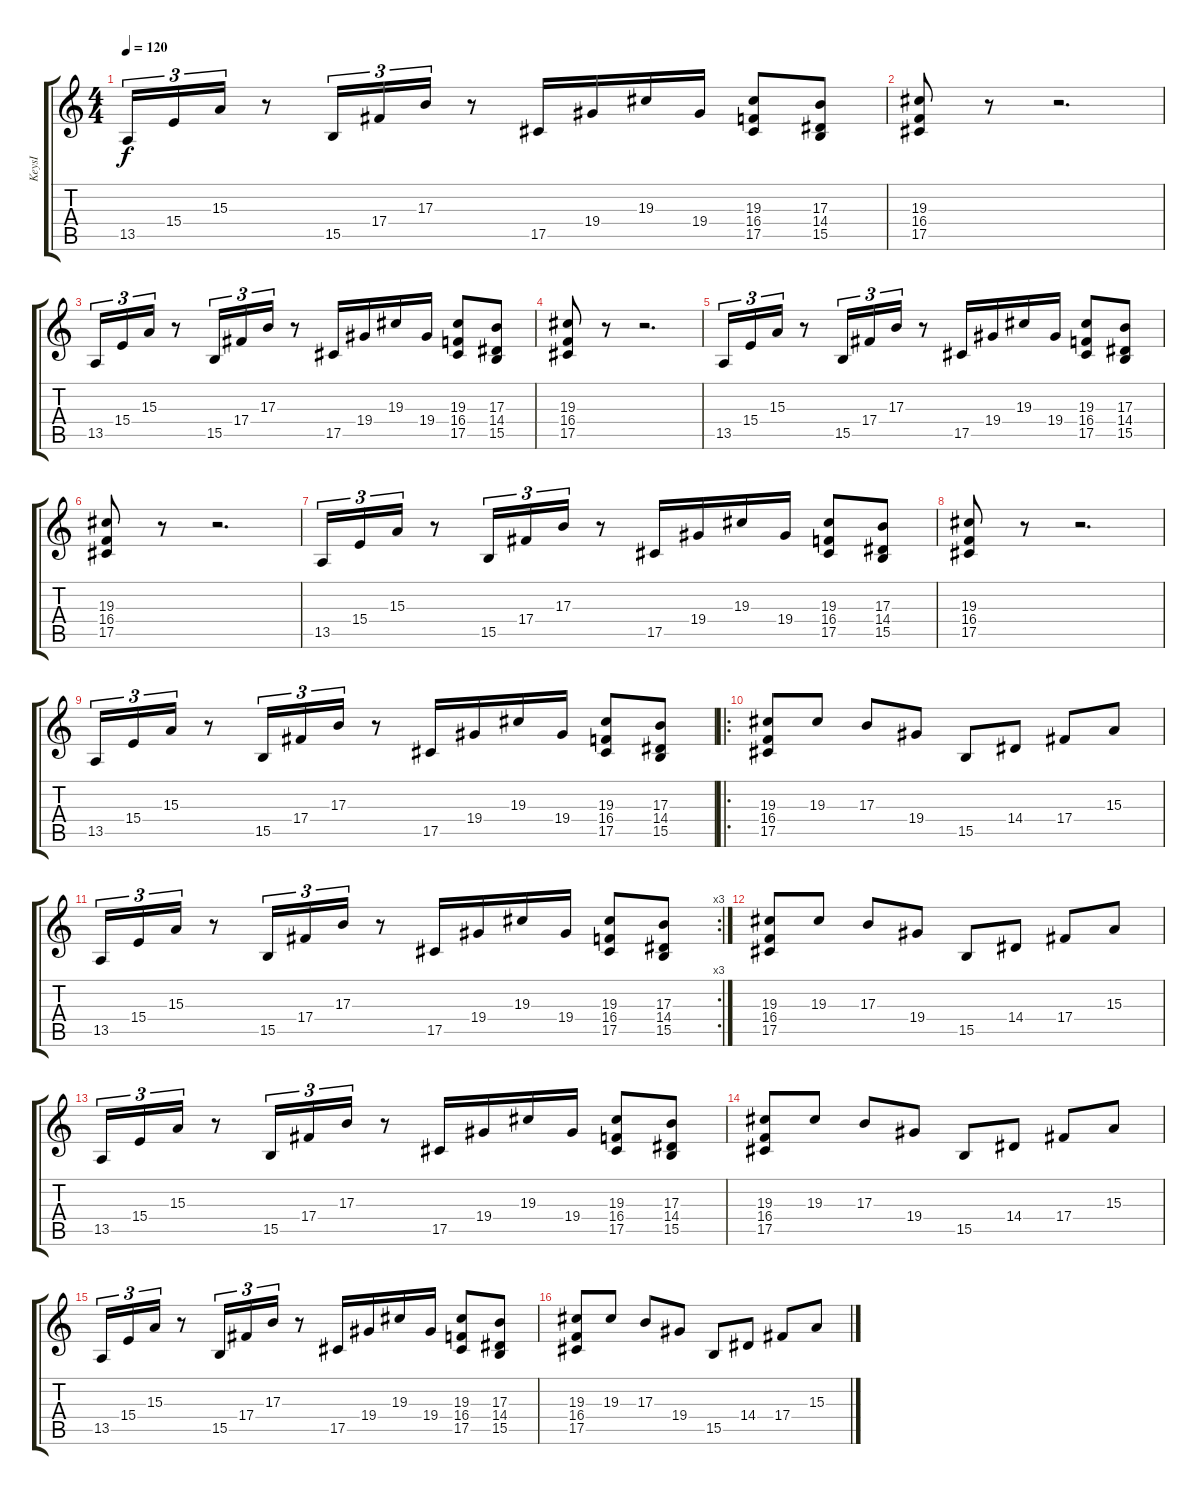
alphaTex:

\track ("KeysI" "KeysI") {instrument musicbox}
\staff {score tabs}
\tuning (Eb4 Bb3 Gb3 Db3 Ab2 Eb2) {hide}
\ts (4 4)
\tempo 120
\clef g2
\ks c
13.5.16{tu (3 2) dy f} 15.4.16{tu (3 2)} 15.3.16{tu (3 2)} r.8 15.5.16{tu (3 2)} 17.4.16{tu (3 2)} 17.3.16{tu (3 2)} r.8 17.5.16 19.4.16 19.3.16 19.4.16 (19.3 16.4 17.5).8 (17.3 14.4 15.5).8 |
(19.3 16.4 17.5).8 r.8 r.2{d} |
13.5.16{tu (3 2)} 15.4.16{tu (3 2)} 15.3.16{tu (3 2)} r.8 15.5.16{tu (3 2)} 17.4.16{tu (3 2)} 17.3.16{tu (3 2)} r.8 17.5.16 19.4.16 19.3.16 19.4.16 (19.3 16.4 17.5).8 (17.3 14.4 15.5).8 |
(19.3 16.4 17.5).8 r.8 r.2{d} |
13.5.16{tu (3 2)} 15.4.16{tu (3 2)} 15.3.16{tu (3 2)} r.8 15.5.16{tu (3 2)} 17.4.16{tu (3 2)} 17.3.16{tu (3 2)} r.8 17.5.16 19.4.16 19.3.16 19.4.16 (19.3 16.4 17.5).8 (17.3 14.4 15.5).8 |
(19.3 16.4 17.5).8 r.8 r.2{d} |
13.5.16{tu (3 2)} 15.4.16{tu (3 2)} 15.3.16{tu (3 2)} r.8 15.5.16{tu (3 2)} 17.4.16{tu (3 2)} 17.3.16{tu (3 2)} r.8 17.5.16 19.4.16 19.3.16 19.4.16 (19.3 16.4 17.5).8 (17.3 14.4 15.5).8 |
(19.3 16.4 17.5).8 r.8 r.2{d} |
13.5.16{tu (3 2)} 15.4.16{tu (3 2)} 15.3.16{tu (3 2)} r.8 15.5.16{tu (3 2)} 17.4.16{tu (3 2)} 17.3.16{tu (3 2)} r.8 17.5.16 19.4.16 19.3.16 19.4.16 (19.3 16.4 17.5).8 (17.3 14.4 15.5).8 |
\ro
(19.3 16.4 17.5).8 19.3.8 17.3.8 19.4.8 15.5.8 14.4.8 17.4.8 15.3.8 |
\rc 3
13.5.16{tu (3 2)} 15.4.16{tu (3 2)} 15.3.16{tu (3 2)} r.8 15.5.16{tu (3 2)} 17.4.16{tu (3 2)} 17.3.16{tu (3 2)} r.8 17.5.16 19.4.16 19.3.16 19.4.16 (19.3 16.4 17.5).8 (17.3 14.4 15.5).8 |
(19.3 16.4 17.5).8{volume 7} 19.3.8 17.3.8 19.4.8 15.5.8 14.4.8 17.4.8 15.3.8 |
13.5.16{tu (3 2)} 15.4.16{tu (3 2)} 15.3.16{tu (3 2)} r.8 15.5.16{tu (3 2)} 17.4.16{tu (3 2)} 17.3.16{tu (3 2)} r.8 17.5.16 19.4.16 19.3.16 19.4.16 (19.3 16.4 17.5).8 (17.3 14.4 15.5).8 |
(19.3 16.4 17.5).8 19.3.8 17.3.8 19.4.8 15.5.8 14.4.8 17.4.8 15.3.8 |
13.5.16{tu (3 2) volume 0} 15.4.16{tu (3 2)} 15.3.16{tu (3 2)} r.8 15.5.16{tu (3 2)} 17.4.16{tu (3 2)} 17.3.16{tu (3 2)} r.8 17.5.16 19.4.16 19.3.16 19.4.16 (19.3 16.4 17.5).8 (17.3 14.4 15.5).8 |
(19.3 16.4 17.5).8 19.3.8 17.3.8 19.4.8 15.5.8 14.4.8 17.4.8 15.3.8
